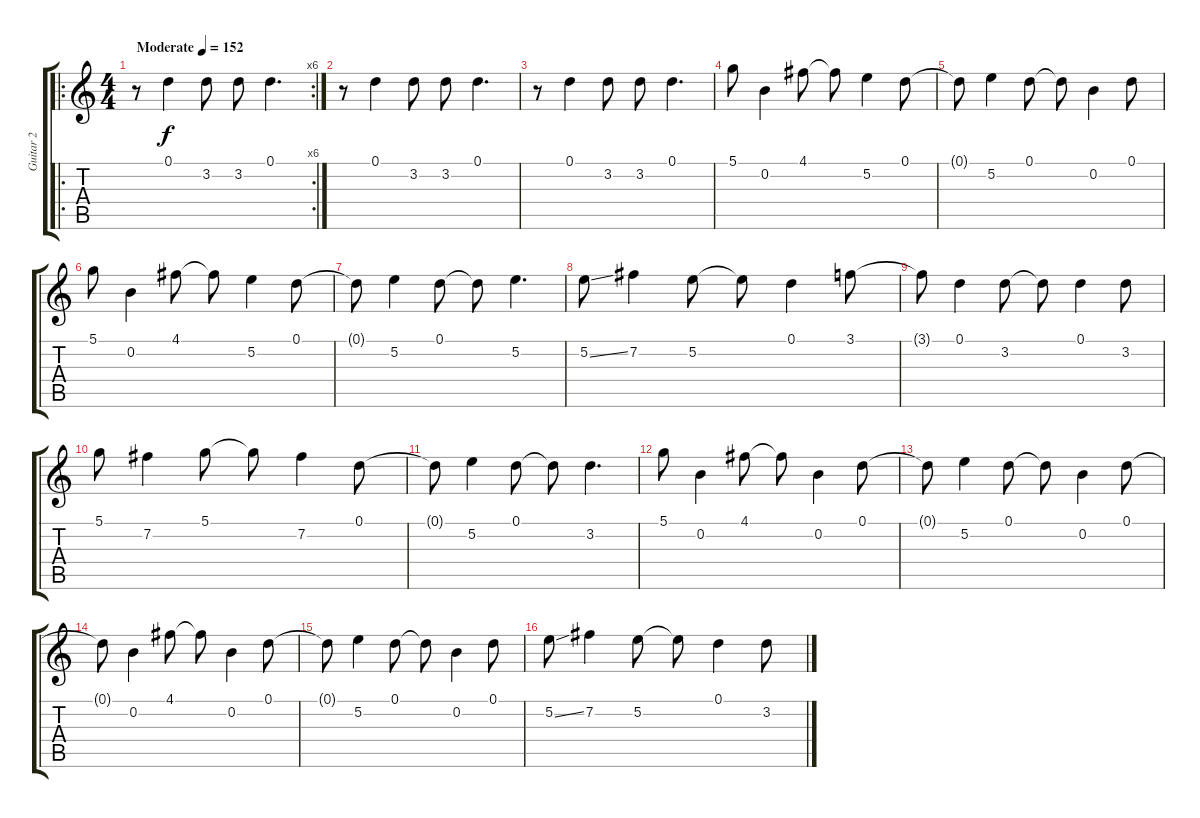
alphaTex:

\track ("Guitar 2" "Guitar 2") {instrument acousticguitarnylon}
\staff {score tabs}
\tuning (D4 B3 G3 D3 A2 D2) {hide}
\ro
\rc 6
\ts (4 4)
\tempo (152 "Moderate")
\clef g2
\ks c
r.8{dy f instrument acousticguitarnylon} 0.1.4 3.2.8 3.2.8 0.1.4{d} |
r.8 0.1.4 3.2.8 3.2.8 0.1.4{d} |
r.8 0.1.4 3.2.8 3.2.8 0.1.4{d} |
5.1.8 0.2.4 4.1.8 4.1{t}.8 5.2.4 0.1.8 |
0.1{t}.8 5.2.4 0.1.8 0.1{t}.8 0.2.4 0.1.8 |
5.1.8 0.2.4 4.1.8 4.1{t}.8 5.2.4 0.1.8 |
0.1{t}.8 5.2.4 0.1.8 0.1{t}.8 5.2.4{d} |
5.2{ss}.8 7.2.4 5.2.8 5.2{t}.8 0.1.4 3.1.8 |
3.1{t}.8 0.1.4 3.2.8 3.2{t}.8 0.1.4 3.2.8 |
5.1.8 7.2.4 5.1.8 5.1{t}.8 7.2.4 0.1.8 |
0.1{t}.8 5.2.4 0.1.8 0.1{t}.8 3.2.4{d} |
5.1.8 0.2.4 4.1.8 4.1{t}.8 0.2.4 0.1.8 |
0.1{t}.8 5.2.4 0.1.8 0.1{t}.8 0.2.4 0.1.8 |
0.1{t}.8 0.2.4 4.1.8 4.1{t}.8 0.2.4 0.1.8 |
0.1{t}.8 5.2.4 0.1.8 0.1{t}.8 0.2.4 0.1.8 |
5.2{ss}.8 7.2.4 5.2.8 5.2{t}.8 0.1.4 3.2.8
